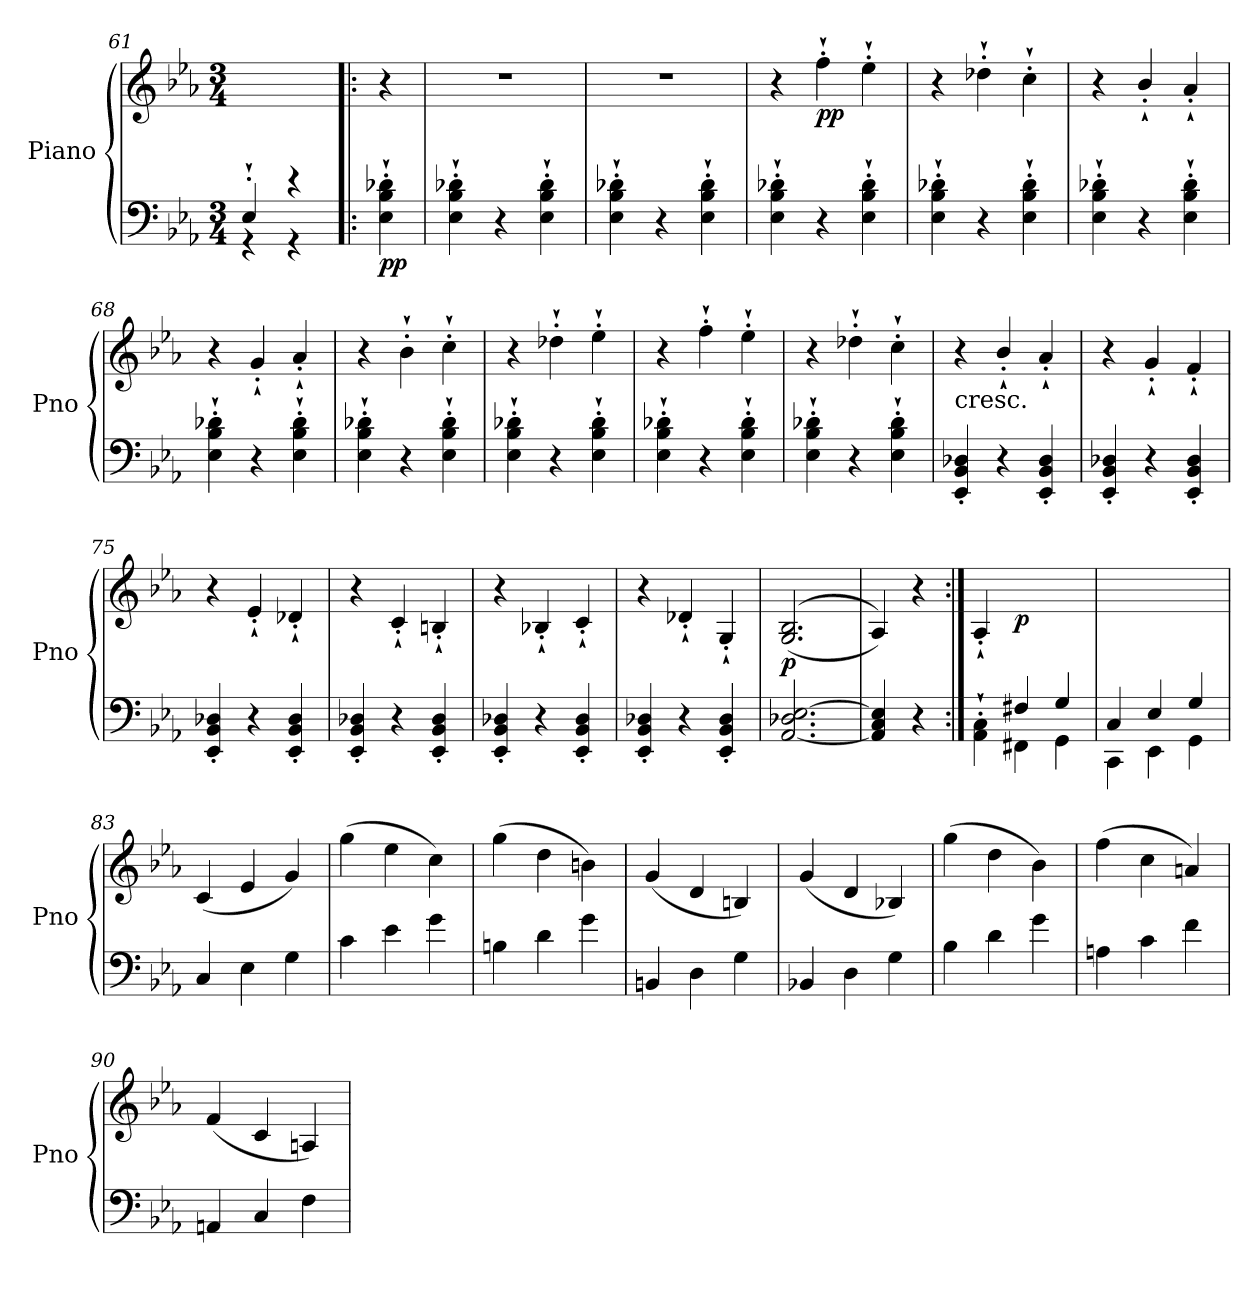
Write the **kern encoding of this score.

**kern	**kern	**dynam
*part1	*part1	*part1
*staff2	*staff1	*staff1/2
*I"Piano	*	*
*I'Pno	*	*
*clefF4	*clefG2	*
*k[b-e-a-]	*k[b-e-a-]	*
*E-:	*E-:	*
*M3/4	*M3/4	*
=61	=61	=61
*^	*	*
4E-`'/	4rGG	4ryy	.
4ryy	4rGG	4rEE	.
!!LO:LB:g=z
=62!|:	=62!|:	=62!|:	=62!|:
!	!	!	!LO:DY:b=2
*v	*v	*	*
4E-\`' 4B-\`' 4d-X\`'	4r	pp
=63	=63	=63
4E-\`' 4B-\`' 4d-X\`'	2.r	.
4r	.	.
4E-\`' 4B-\`' 4d-\`'	.	.
=64	=64	=64
4E-\`' 4B-\`' 4d-X\`'	2.r	.
4r	.	.
4E-\`' 4B-\`' 4d-\`'	.	.
=65	=65	=65
4E-\`' 4B-\`' 4d-X\`'	4r	.
!	!	!LO:DY:b
4r	4ff`'\	pp
4E-\`' 4B-\`' 4d-\`'	4ee-`'\	.
=66	=66	=66
4E-\`' 4B-\`' 4d-X\`'	4r	.
4r	4dd-X`'\	.
4E-\`' 4B-\`' 4d-\`'	4cc`'\	.
=67	=67	=67
4E-\`' 4B-\`' 4d-X\`'	4r	.
4r	4b-`'/	.
4E-\`' 4B-\`' 4d-\`'	4a-`'/	.
=68	=68	=68
4E-\`' 4B-\`' 4d-X\`'	4r	.
4r	4g`'/	.
4E-\`' 4B-\`' 4d-\`'	4a-`'/	.
=69	=69	=69
4E-\`' 4B-\`' 4d-X\`'	4r	.
4r	4b-`'\	.
4E-\`' 4B-\`' 4d-\`'	4cc`'\	.
=70	=70	=70
4E-\`' 4B-\`' 4d-X\`'	4r	.
4r	4dd-X`'\	.
4E-\`' 4B-\`' 4d-\`'	4ee-`'\	.
=71	=71	=71
4E-\`' 4B-\`' 4d-X\`'	4r	.
4r	4ff`'\	.
4E-\`' 4B-\`' 4d-\`'	4ee-`'\	.
=72	=72	=72
4E-\`' 4B-\`' 4d-X\`'	4r	.
4r	4dd-X`'\	.
4E-\`' 4B-\`' 4d-\`'	4cc`'\	.
!!LO:LB:g=z
=73	=73	=73
!	!LO:TX:b:t=cresc.	!
4EE-/' 4BB-/' 4D-X/'	4r	.
4r	4b-`'/	.
4EE-/' 4BB-/' 4D-/'	4a-`'/	.
=74	=74	=74
4EE-/' 4BB-/' 4D-X/'	4r	.
4r	4g`'/	.
4EE-/' 4BB-/' 4D-/'	4f`'/	.
=75	=75	=75
4EE-/' 4BB-/' 4D-X/'	4r	.
4r	4e-`'/	.
4EE-/' 4BB-/' 4D-/'	4d-X`'/	.
=76	=76	=76
4EE-/' 4BB-/' 4D-X/'	4r	.
4r	4c`'/	.
4EE-/' 4BB-/' 4D-/'	4Bn`'/	.
=77	=77	=77
4EE-/' 4BB-/' 4D-X/'	4r	.
4r	4B-X`'/	.
4EE-/' 4BB-/' 4D-/'	4c`'/	.
=78	=78	=78
4EE-/' 4BB-/' 4D-X/'	4r	.
4r	4d-X`'/	.
4EE-/' 4BB-/' 4D-/'	4G`'/	.
=79	=79	=79
!	!	!LO:DY:b
[2.AA-/ 2.D-X/ [2.E-/	((2.G/ 2.B-/	p
=80	=80	=80
4AA-/] 4C/ 4E-/]	4A-/))	.
4r	4r	.
=81:|!	=81:|!	=81:|!
*^	*	*
4ryy	4AA-\`' 4C\`'	4A-`'/	.
!	!	!	!LO:DY:b
4F#X/	4FF#X\	2ryy	p
4G/	4GG\	.	.
=82	=82	=82	=82
4C/	4CC\	2.ryy	.
4E-/	4EE-\	.	.
4G/	4GG\	.	.
*v	*v	*	*
!!LO:LB:g=z
=83	=83	=83
4C/	(4c/	.
4E-\	4e-/	.
4G\	4g/)	.
=84	=84	=84
4c\	(4gg\	.
4e-\	4ee-\	.
4g\	4cc\)	.
=85	=85	=85
4Bn\	(4gg\	.
4d\	4dd\	.
4g\	4bn\)	.
=86	=86	=86
4BBn/	(4g/	.
4D\	4d/	.
4G\	4Bn/)	.
=87	=87	=87
4BB-X/	(4g/	.
4D\	4d/	.
4G\	4B-X/)	.
=88	=88	=88
4B-\	(4gg\	.
4d\	4dd\	.
4g\	4b-\)	.
=89	=89	=89
4An\	(4ff\	.
4c\	4cc\	.
4f\	4an/)	.
=90	=90	=90
4AAn/	(4f/	.
4C/	4c/	.
4F\	4An/)	.
=	=	=
*-	*-	*-
